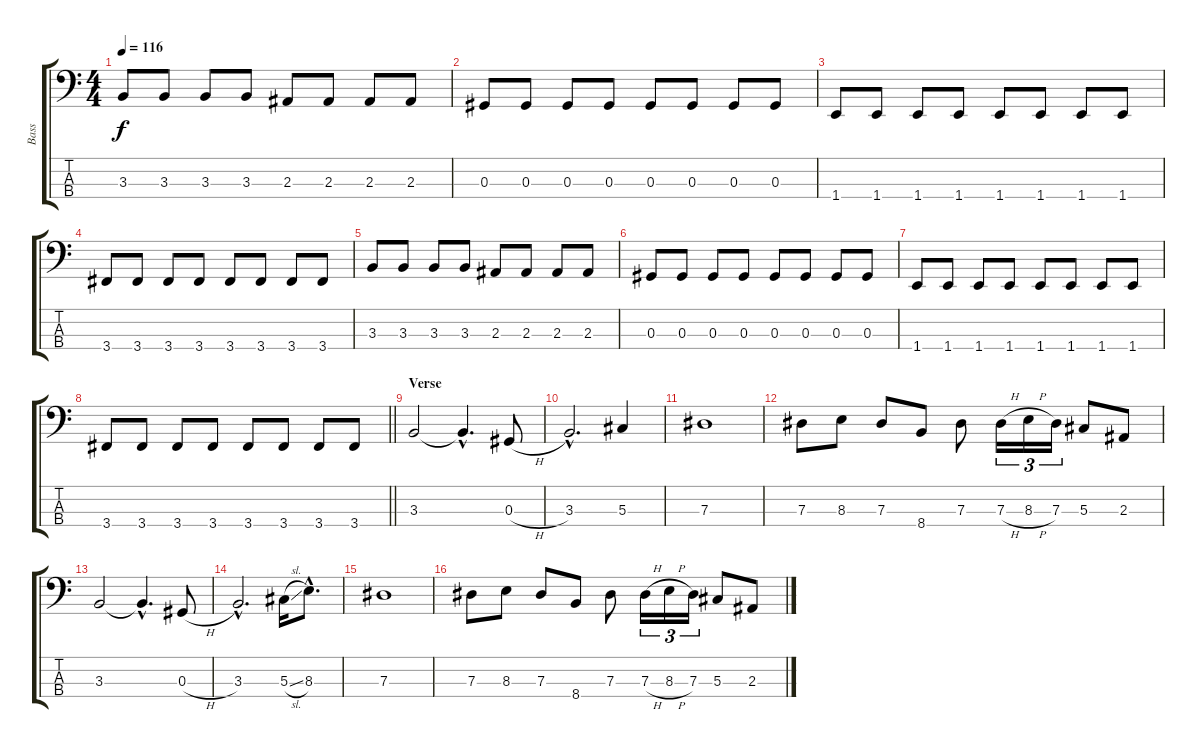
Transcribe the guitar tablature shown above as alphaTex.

\track ("Bass" "Bass") {instrument electricbassfinger}
\staff {score tabs}
\tuning (Gb2 Db2 Ab1 Eb1) {hide}
\ts (4 4)
\tempo 116
\clef f4
\ks c
3.3.8{dy f} 3.3.8 3.3.8 3.3.8 2.3.8 2.3.8 2.3.8 2.3.8 |
0.3.8 0.3.8 0.3.8 0.3.8 0.3.8 0.3.8 0.3.8 0.3.8 |
1.4.8 1.4.8 1.4.8 1.4.8 1.4.8 1.4.8 1.4.8 1.4.8 |
3.4.8 3.4.8 3.4.8 3.4.8 3.4.8 3.4.8 3.4.8 3.4.8 |
3.3.8 3.3.8 3.3.8 3.3.8 2.3.8 2.3.8 2.3.8 2.3.8 |
0.3.8 0.3.8 0.3.8 0.3.8 0.3.8 0.3.8 0.3.8 0.3.8 |
1.4.8 1.4.8 1.4.8 1.4.8 1.4.8 1.4.8 1.4.8 1.4.8 |
\barLineRight lightlight
3.4.8 3.4.8 3.4.8 3.4.8 3.4.8 3.4.8 3.4.8 3.4.8 |
\section ("" "Verse")
3.3.2 3.3{hac t}.4{d} 0.3{h}.8 |
3.3{hac}.2{d} 5.3.4 |
7.3.1 |
7.3.8 8.3.8 7.3.8 8.4.8 7.3.8 7.3{h}.16{tu (3 2)} 8.3{h}.16{tu (3 2)} 7.3.16{tu (3 2)} 5.3.8 2.3.8 |
3.3.2 3.3{hac t}.4{d} 0.3{h}.8 |
3.3{hac}.2{d} 5.3{sl}.16 8.3{hac}.8{d} |
7.3.1 |
7.3.8 8.3.8 7.3.8 8.4.8 7.3.8 7.3{h}.16{tu (3 2)} 8.3{h}.16{tu (3 2)} 7.3.16{tu (3 2)} 5.3.8 2.3.8
